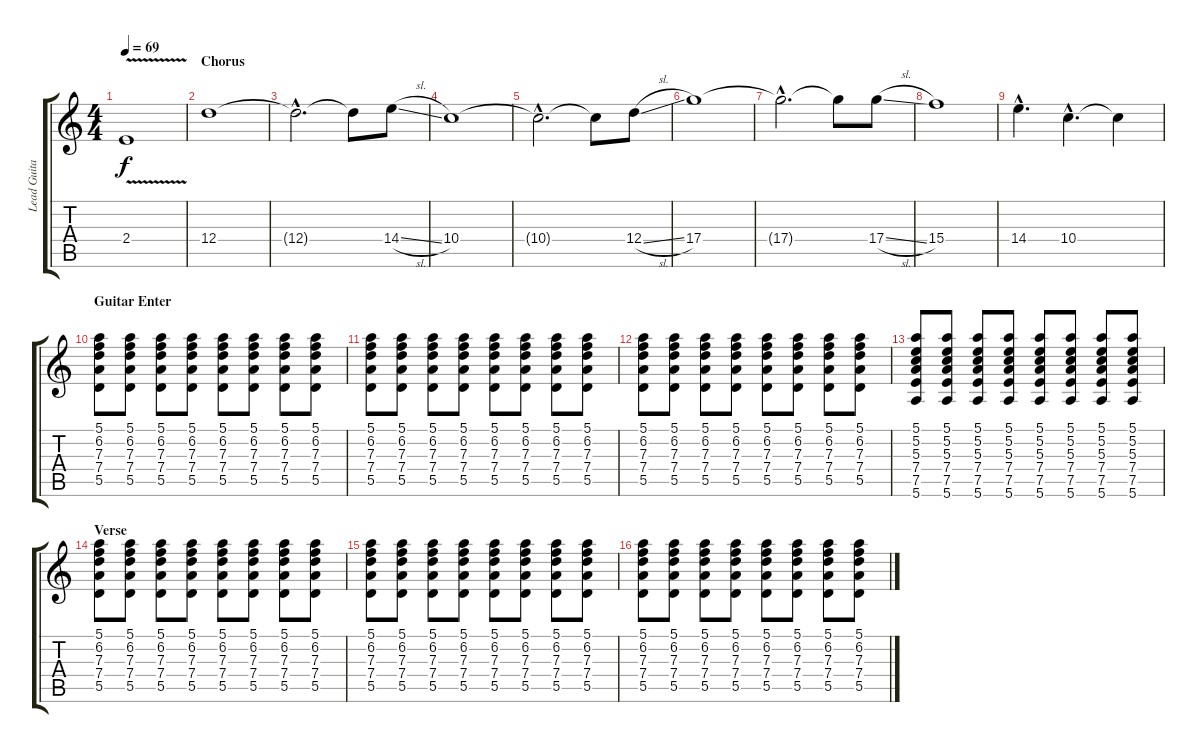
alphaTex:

\track ("Lead Guitar" "Lead Guita") {instrument overdrivenguitar}
\staff {score tabs}
\tuning (E4 B3 G3 D3 A2 E2) {hide}
\ts (4 4)
\tempo 69
\clef g2
\ks c
2.4{v}.1{dy f} |
\section ("" "Chorus")
12.4.1 |
12.4{hac t}.2{d} 12.4{t}.8 14.4{sl}.8 |
10.4.1 |
10.4{hac t}.2{d} 10.4{t}.8 12.4{sl}.8 |
17.4.1 |
17.4{hac t}.2{d} 17.4{t}.8 17.4{sl}.8 |
15.4.1 |
14.4{hac}.4{d} 10.4{hac}.4{d} 10.4{t}.4 |
\section ("" "Guitar Enter")
(5.1 6.2 7.3 7.4 5.5).8{volume 10} (5.1 6.2 7.3 7.4 5.5).8 (5.1 6.2 7.3 7.4 5.5).8 (5.1 6.2 7.3 7.4 5.5).8 (5.1 6.2 7.3 7.4 5.5).8 (5.1 6.2 7.3 7.4 5.5).8 (5.1 6.2 7.3 7.4 5.5).8 (5.1 6.2 7.3 7.4 5.5).8 |
(5.1 6.2 7.3 7.4 5.5).8 (5.1 6.2 7.3 7.4 5.5).8 (5.1 6.2 7.3 7.4 5.5).8 (5.1 6.2 7.3 7.4 5.5).8 (5.1 6.2 7.3 7.4 5.5).8 (5.1 6.2 7.3 7.4 5.5).8 (5.1 6.2 7.3 7.4 5.5).8 (5.1 6.2 7.3 7.4 5.5).8 |
(5.1 6.2 7.3 7.4 5.5).8 (5.1 6.2 7.3 7.4 5.5).8 (5.1 6.2 7.3 7.4 5.5).8 (5.1 6.2 7.3 7.4 5.5).8 (5.1 6.2 7.3 7.4 5.5).8 (5.1 6.2 7.3 7.4 5.5).8 (5.1 6.2 7.3 7.4 5.5).8 (5.1 6.2 7.3 7.4 5.5).8 |
(5.1 5.2 5.3 7.4 7.5 5.6).8 (5.1 5.2 5.3 7.4 7.5 5.6).8 (5.1 5.2 5.3 7.4 7.5 5.6).8 (5.1 5.2 5.3 7.4 7.5 5.6).8 (5.1 5.2 5.3 7.4 7.5 5.6).8 (5.1 5.2 5.3 7.4 7.5 5.6).8 (5.1 5.2 5.3 7.4 7.5 5.6).8 (5.1 5.2 5.3 7.4 7.5 5.6).8 |
\section ("" "Verse")
(5.1 6.2 7.3 7.4 5.5).8 (5.1 6.2 7.3 7.4 5.5).8 (5.1 6.2 7.3 7.4 5.5).8 (5.1 6.2 7.3 7.4 5.5).8 (5.1 6.2 7.3 7.4 5.5).8 (5.1 6.2 7.3 7.4 5.5).8 (5.1 6.2 7.3 7.4 5.5).8 (5.1 6.2 7.3 7.4 5.5).8 |
(5.1 6.2 7.3 7.4 5.5).8 (5.1 6.2 7.3 7.4 5.5).8 (5.1 6.2 7.3 7.4 5.5).8 (5.1 6.2 7.3 7.4 5.5).8 (5.1 6.2 7.3 7.4 5.5).8 (5.1 6.2 7.3 7.4 5.5).8 (5.1 6.2 7.3 7.4 5.5).8 (5.1 6.2 7.3 7.4 5.5).8 |
(5.1 6.2 7.3 7.4 5.5).8 (5.1 6.2 7.3 7.4 5.5).8 (5.1 6.2 7.3 7.4 5.5).8 (5.1 6.2 7.3 7.4 5.5).8 (5.1 6.2 7.3 7.4 5.5).8 (5.1 6.2 7.3 7.4 5.5).8 (5.1 6.2 7.3 7.4 5.5).8 (5.1 6.2 7.3 7.4 5.5).8
